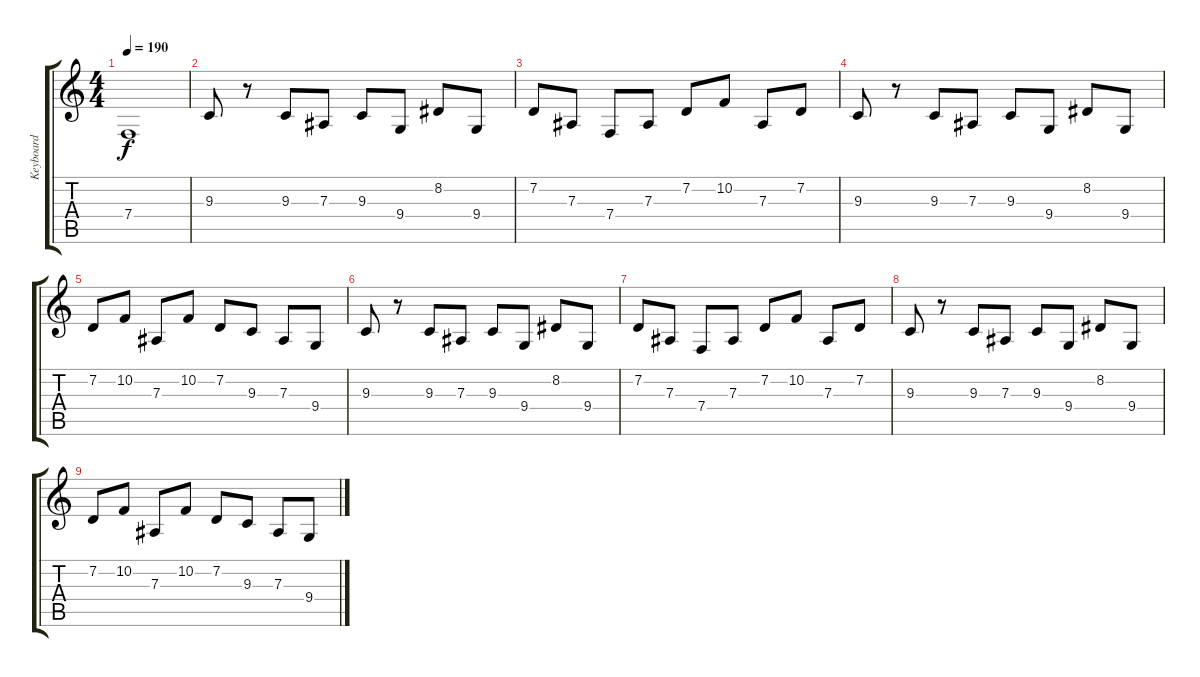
\track ("Keyboard" "Keyboard") {instrument stringensemble1}
\staff {score tabs}
\tuning (C4 G3 Eb3 Bb2 F2 C2) {hide}
\ts (4 4)
\tempo 190
\clef g2
\ks c
7.4.1{dy f} |
9.3.8 r.8 9.3.8 7.3.8 9.3.8 9.4.8 8.2.8 9.4.8 |
7.2.8 7.3.8 7.4.8 7.3.8 7.2.8 10.2.8 7.3.8 7.2.8 |
9.3.8 r.8 9.3.8 7.3.8 9.3.8 9.4.8 8.2.8 9.4.8 |
7.2.8 10.2.8 7.3.8 10.2.8 7.2.8 9.3.8 7.3.8 9.4.8 |
9.3.8 r.8 9.3.8 7.3.8 9.3.8 9.4.8 8.2.8 9.4.8 |
7.2.8 7.3.8 7.4.8 7.3.8 7.2.8 10.2.8 7.3.8 7.2.8 |
9.3.8 r.8 9.3.8 7.3.8 9.3.8 9.4.8 8.2.8 9.4.8 |
7.2.8 10.2.8 7.3.8 10.2.8 7.2.8 9.3.8 7.3.8 9.4.8
